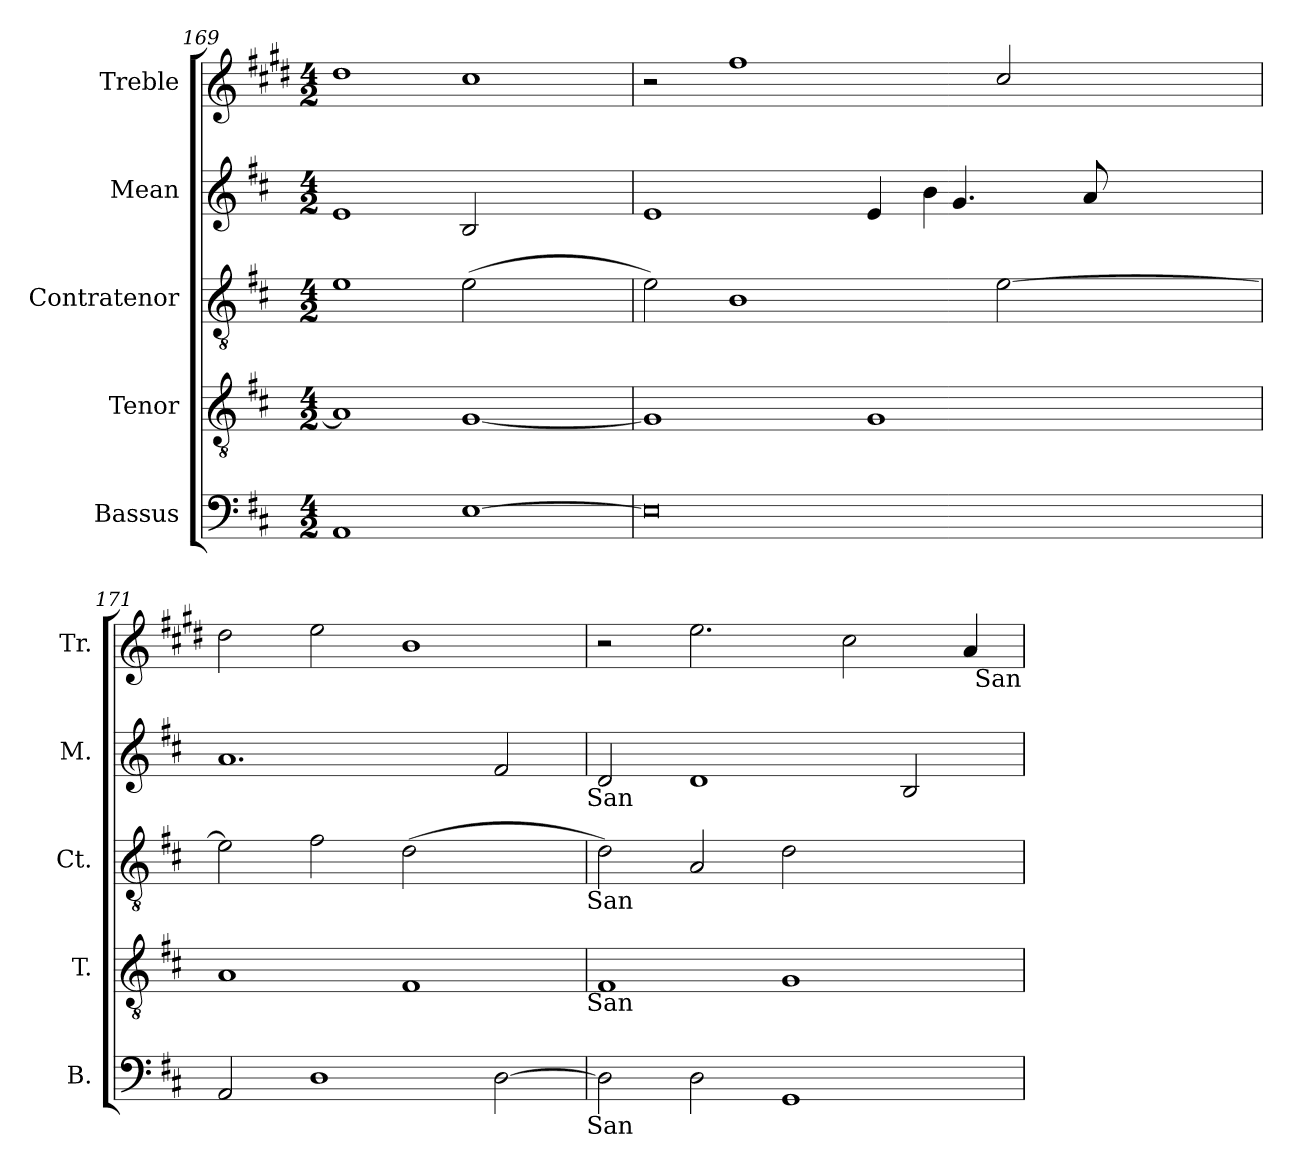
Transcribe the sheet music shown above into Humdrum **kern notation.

**kern	**kern	**kern	**kern	**kern
*part5	*part4	*part3	*part2	*part1
*staff5	*staff4	*staff3	*staff2	*staff1
*I"Bassus	*I"Tenor	*I"Contratenor	*I"Mean	*I"Treble
*I'B.	*I'T.	*I'Ct.	*I'M.	*I'Tr.
*clefF4	*clefGv2	*clefGv2	*clefG2	*clefG2
*ITrd7c12	*	*	*	*ITrd1c2
*k[f#c#]	*k[f#c#]	*k[f#c#]	*k[f#c#]	*k[f#c#]
*D:	*D:	*D:	*D:	*D:
*M4/2	*M4/2	*M4/2	*M4/2	*M4/2
=169	=169	=169	=169	=169
1AAA	1A]	1e	1e	1cc#
[<1EE	[<1G	(>2e\	2B/	1b
.	.	2ryy	2ryy	.
!!LO:LB:g=z
=170	=170	=170	=170	=170
*	*	*	*^	*
*	*	*	*	*^	*
0EE]	1G]	2e\)	2ryy	1e	4096%5461ryy	2r
.	.	1B	64ryy	.	.	1ee
.	.	.	8ryy	.	.	.
.	.	.	32ryy	.	.	.
.	.	.	128ryy	.	.	.
.	.	.	512ryy	.	.	.
.	.	.	2048.ryy	.	.	.
.	.	.	1ryy	.	.	.
.	1G	.	.	4e/	.	.
.	.	.	.	4b\	.	.
.	.	.	.	.	4.g/	.
.	.	[>2e\	.	8ryy	.	2b/
.	.	.	.	32ryy	.	.
.	.	.	.	128ryy	.	.
.	.	.	.	512ryy	.	.
.	.	.	.	2048.ryy	.	.
.	.	.	.	4ryy	.	.
.	.	.	4ryy	.	.	.
.	.	.	.	.	8a/	.
.	.	.	.	.	8ryy	.
.	.	.	.	16ryy	.	.
.	.	.	16ryy	.	.	.
.	.	.	.	.	32ryy	.
.	.	.	.	64ryy	.	.
.	.	.	.	.	128ryy	.
.	.	.	256ryy	256ryy	.	.
.	.	.	.	.	512ryy	.
.	.	.	1024ryy	1024ryy	.	.
.	.	.	.	.	2048.ryy	.
.	.	.	4096ryy	4096ryy	.	.
*	*	*	*v	*v	*v	*
=171	=171	=171	=171	=171
2AAA/	1A	2e\]	1.a	2cc#\
1DD	.	2f#\	.	2dd\
.	1F#	(>2d\	.	1a
[>2DD\	.	2ryy	2f#/	.
!	!	!	!LO:TX:b:t=San	!
!	!	!LO:TX:b:t=San	!	!
!	!LO:TX:b:t=San	!	!	!
!LO:TX:b:t=San	!	!	!	!
=172	=172	=172	=172	=172
2DD\]	1F#	2d\)	2d/	2r
2DD\	.	2A/	1d	2.dd\
1GGG	1G	2d\	.	.
.	.	.	.	2b\
.	.	2ryy	2B/	.
.	.	.	.	4g/
!	!	!	!	!LO:TX:b:t=San
=	=	=	=	=
*-	*-	*-	*-	*-
